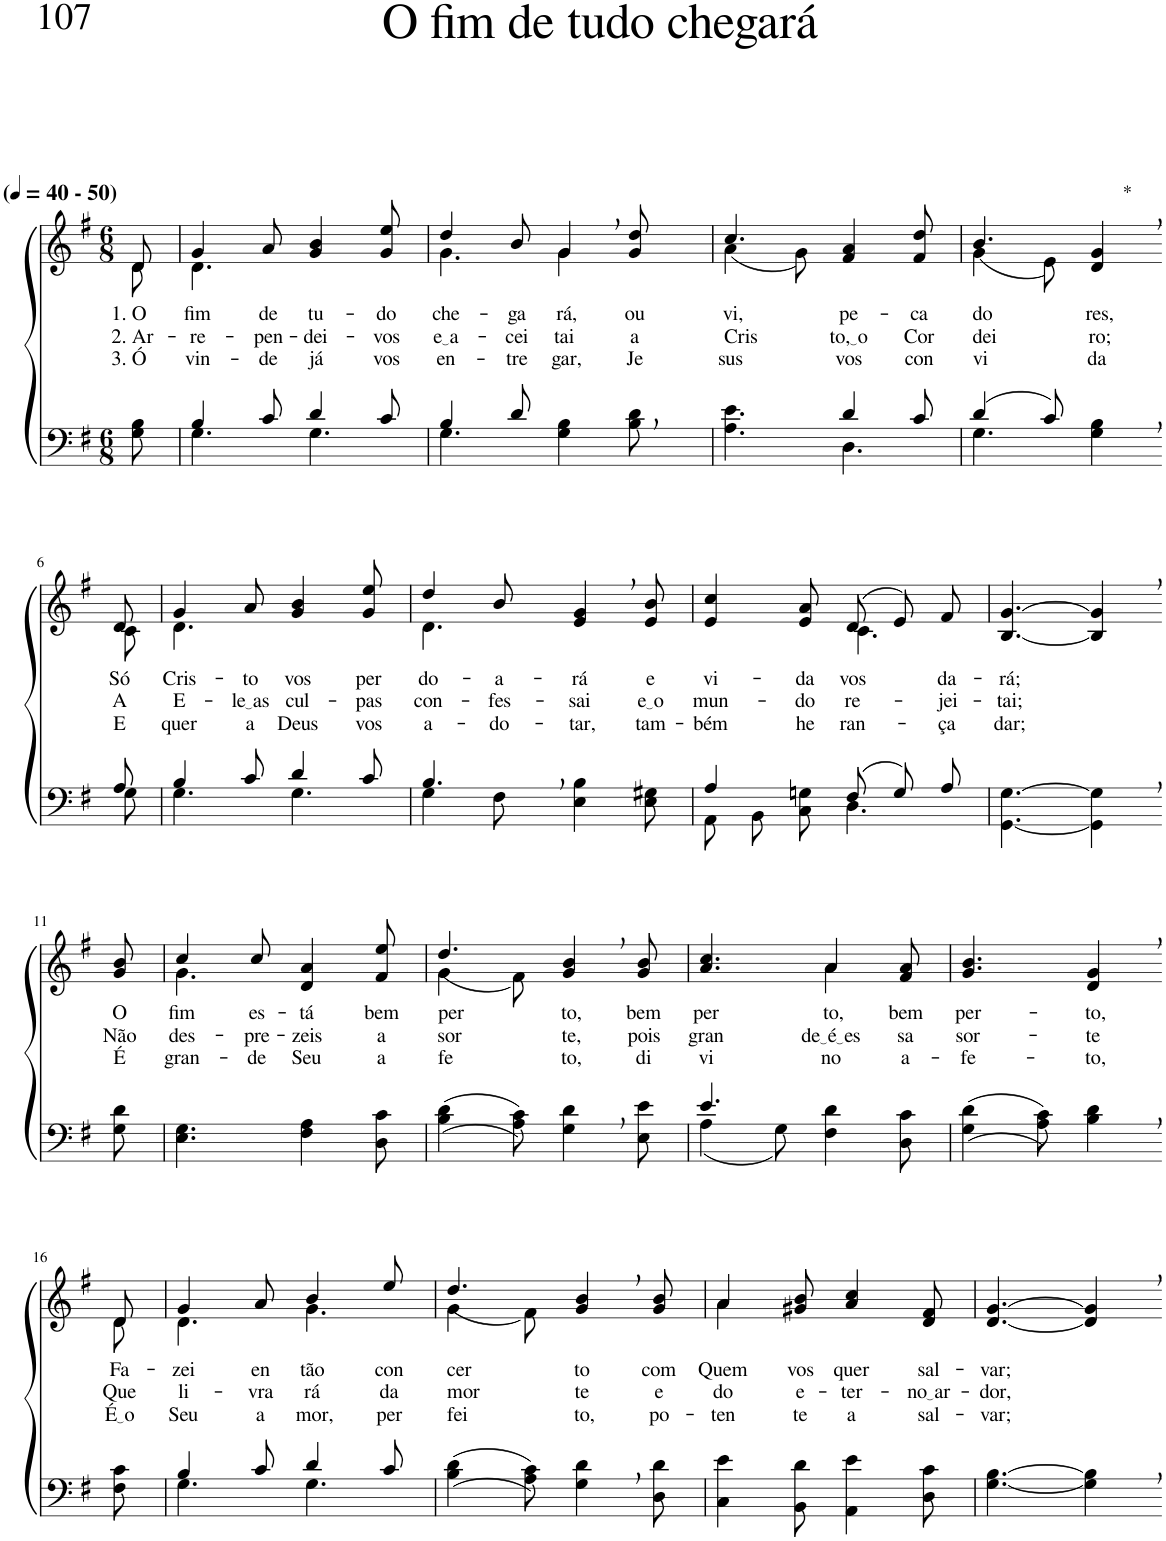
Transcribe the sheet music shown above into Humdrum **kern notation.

**kern	**kern	**text	**text	**text
*part2	*part1	*part1	*part1	*part1
*staff2	*staff1	*staff1	*staff1	*staff1
*I"Parte III e IV	*I"Parte I e II	*	*	*
*clefF4	*clefG2	*	*	*
*Trd1c2	*Trd1c2	*	*	*
*k[f#]	*k[f#]	*	*	*
*M6/8	*M6/8	*	*	*
*MM40	*MM40	*	*	*
=1	=1	=1	=1	=1
*	*^	*	*	*
!	!LO:TX:a:B:t=(	!	!	!	!
!	!LO:TX:a:B:t=- 50)	!	!	!	!
!	!	!	!LO:LY:b	!LO:LY:b	!LO:LY:b
8G\ 8B\	8d/	8d\	1. O	2. Ar-	3. Ó
=2	=2	=2	=2	=2	=2
*^	*	*	*	*	*
!	!	!	!	!LO:LY:b	!LO:LY:b	!LO:LY:b
4B/	4.G\	4g/	4.d\	fim	-re-	vin-
!	!	!	!	!LO:LY:b	!LO:LY:b	!LO:LY:b
8c/	.	8a/	.	de	-pen-	-de
!	!	!	!	!LO:LY:b	!LO:LY:b	!LO:LY:b
4d/	4.G\	4g/ 4b/	4.ryy	tu-	-dei-	já
!	!	!	!	!LO:LY:b	!LO:LY:b	!LO:LY:b
8c/	.	8g/ 8ee/	.	-do	-vos	vos
=3	=3	=3	=3	=3	=3	=3
!	!	!	!	!LO:LY:b	!LO:LY:b	!LO:LY:b
4B/	4.G\	4dd/	4.g\	che-	e a	en-
!	!	!	!	!LO:LY:b	!LO:LY:b	!LO:LY:b
8d/	.	8b/	.	-ga-	cei-	-tre-
!	!	!	!	!LO:LY:b	!LO:LY:b	!LO:LY:b
4.ryy	4G\ 4B\	4g,/	4g\	-rá,	-tai	-gar,
!	!	!	!	!LO:LY:b	!LO:LY:b	!LO:LY:b
.	8B\ 8d\	8g/ 8dd/	8ryy	ou-	a	Je-
=4	=4	=4	=4	=4	=4	=4
!	!	!	!	!LO:LY:b	!LO:LY:b	!LO:LY:b
4.ryy	4.A\ 4.e\	4.cc/	(4a\	-vi,	Cris-	-sus
.	.	.	8g\)	.	.	.
!	!	!	!	!LO:LY:b	!LO:LY:b	!LO:LY:b
4d/	4.D\	4f#/ 4a/	4.ryy	pe-	to, o	vos
!	!	!	!	!LO:LY:b	!LO:LY:b	!LO:LY:b
8c/	.	8f#/ 8dd/	.	-ca-	Cor-	con-
=5	=5	=5	=5	=5	=5	=5
!	!	!	!	!LO:LY:b	!LO:LY:b	!LO:LY:b
(4d/	4.G\	4.b/	(4g\	-do-	-dei-	-vi-
8c/)	.	.	8e\)	.	.	.
!	!	!LO:TX:a:t=*	!	!	!	!
!	!	!	!	!LO:LY:b	!LO:LY:b	!LO:LY:b
4G\, 4B\,	4ryy	4d/, 4g/,	4ryy	-res,	-ro;	-da
!!LO:LB:g=z	!!
=6-	=6-	=6-	=6-	=6-	=6-	=6-
!	!	!	!	!LO:LY:b	!LO:LY:b	!LO:LY:b
8A/	8G\	8d/	8c\	Só	A	E
=7	=7	=7	=7	=7	=7	=7
!	!	!	!	!LO:LY:b	!LO:LY:b	!LO:LY:b
4B/	4.G\	4g/	4.d\	Cris-	E-	quer
!	!	!	!	!LO:LY:b	!LO:LY:b	!LO:LY:b
8c/	.	8a/	.	-to	le as	a
!	!	!	!	!LO:LY:b	!LO:LY:b	!LO:LY:b
4d/	4.G\	4g/ 4b/	4.ryy	vos	cul-	Deus
!	!	!	!	!LO:LY:b	!LO:LY:b	!LO:LY:b
8c/	.	8g/ 8ee/	.	per-	-pas	vos
=8	=8	=8	=8	=8	=8	=8
!	!	!	!	!LO:LY:b	!LO:LY:b	!LO:LY:b
4.B,/	4G\	4dd/	4.d\	-do-	con-	a-
!	!	!	!	!LO:LY:b	!LO:LY:b	!LO:LY:b
.	8F#\	8b/	.	-a-	-fes-	-do-
!	!	!	!	!LO:LY:b	!LO:LY:b	!LO:LY:b
4.ryy	4E\ 4B\	4e/, 4g/,	4.ryy	-rá	-sai	-tar,
!	!	!	!	!LO:LY:b	!LO:LY:b	!LO:LY:b
.	8E\ 8G#X\	8e/ 8b/	.	e	e o	tam-
=9	=9	=9	=9	=9	=9	=9
!	!	!	!	!LO:LY:b	!LO:LY:b	!LO:LY:b
4A/	8AA\L	4e/ 4cc/	4.ryy	vi-	mun-	-bém
.	8BB\	.	.	.	.	.
!	!	!	!	!LO:LY:b	!LO:LY:b	!LO:LY:b
8ryy	8C\ 8Gn\J	8e/ 8a/	.	-da	-do	he-
!	!	!	!	!LO:LY:b	!LO:LY:b	!LO:LY:b
(8F#/L	4.D\	(8d/L	4.c\	vos	re-	-ran-
8G/)	.	8e/)	.	.	.	.
!	!	!	!	!LO:LY:b	!LO:LY:b	!LO:LY:b
8A/J	.	8f#/J	.	da-	-jei-	-ça
*v	*v	*	*	*	*	*
*	*v	*v	*	*	*
=10	=10	=10	=10	=10
!	!	!LO:LY:b	!LO:LY:b	!LO:LY:b
[4.GG\ [4.G\	[4.B/ [4.g/	-rá;	-tai;	dar;
4GG\], 4G\],	4B/], 4g/],	.	.	.
!!LO:LB:g=z
=11-	=11-	=11-	=11-	=11-
!	!	!LO:LY:b	!LO:LY:b	!LO:LY:b
8G\ 8d\	8g/ 8b/	O	Não	É
=12	=12	=12	=12	=12
*	*^	*	*	*
!	!	!	!LO:LY:b	!LO:LY:b	!LO:LY:b
4.E\ 4.G\	4cc/	4.g\	fim	des-	gran-
!	!	!	!LO:LY:b	!LO:LY:b	!LO:LY:b
.	8cc/	.	es-	-pre-	-de
!	!	!	!LO:LY:b	!LO:LY:b	!LO:LY:b
4F#\ 4A\	4d/ 4a/	4.ryy	-tá	-zeis	Seu
!	!	!	!LO:LY:b	!LO:LY:b	!LO:LY:b
8D\ 8c\	8f#/ 8ee/	.	bem	a	a-
=13	=13	=13	=13	=13	=13
!	!	!	!LO:LY:b	!LO:LY:b	!LO:LY:b
((4B\ 4d\	4.dd/	(4g\	per-	sor-	-fe-
8A\ 8c\))	.	8f#\)	.	.	.
!	!	!	!LO:LY:b	!LO:LY:b	!LO:LY:b
4G\, 4d\,	4g/, 4b/,	4.ryy	-to,	-te,	-to,
!	!	!	!LO:LY:b	!LO:LY:b	!LO:LY:b
8E\ 8e\	8g/ 8b/	.	bem	pois	di-
=14	=14	=14	=14	=14	=14
*^	*	*	*	*	*
!	!	!	!	!LO:LY:b	!LO:LY:b	!LO:LY:b
4.e/	(4A\	4.ryy	4.a/ 4.cc/	per-	gran-	-vi-
.	8G\)	.	.	.	.	.
!	!	!	!	!LO:LY:b	!LO:LY:b	!LO:LY:b
4.ryy	4F#\ 4d\	4a\	4a/	-to,	de é es	-no
!	!	!	!	!LO:LY:b	!LO:LY:b	!LO:LY:b
.	8D\ 8c\	8ryy	8f#/ 8a/	bem	sa	a-
=15	=15	=15	=15	=15	=15	=15
!	!	!	!	!LO:LY:b	!LO:LY:b	!LO:LY:b
*v	*v	*	*	*	*	*
*	*v	*v	*	*	*
((4G\ 4d\	4.g/ 4.b/	per-	-sor-	-fe-
8A\ 8c\))	.	.	.	.
!	!	!LO:LY:b	!LO:LY:b	!LO:LY:b
4B\, 4d\,	4d/, 4g/,	-to,	-te	-to,
!!LO:LB:g=z
=16-	=16-	=16-	=16-	=16-
*	*^	*	*	*
!	!	!	!LO:LY:b	!LO:LY:b	!LO:LY:b
8F#\ 8c\	8d/	8d\	Fa-	Que	É o
=17	=17	=17	=17	=17	=17
*^	*	*	*	*	*
!	!	!	!	!LO:LY:b	!LO:LY:b	!LO:LY:b
4B/	4.G\	4g/	4.d\	-zei	li-	Seu
!	!	!	!	!LO:LY:b	!LO:LY:b	!LO:LY:b
8c/	.	8a/	.	en-	-vra-	a-
!	!	!	!	!LO:LY:b	!LO:LY:b	!LO:LY:b
4d/	4.G\	4b/	4.g\	-tão	-rá	-mor,
!	!	!	!	!LO:LY:b	!LO:LY:b	!LO:LY:b
8c/	.	8ee/	.	con-	da	per-
*v	*v	*	*	*	*	*
=18	=18	=18	=18	=18	=18
!	!	!	!LO:LY:b	!LO:LY:b	!LO:LY:b
((4B\ 4d\	4.dd/	(4g\	-cer-	mor-	-fei-
8A\ 8c\))	.	8f#\)	.	.	.
!	!	!	!LO:LY:b	!LO:LY:b	!LO:LY:b
4G\, 4d\,	4g/, 4b/,	4.ryy	-to	-te	-to,
!	!	!	!LO:LY:b	!LO:LY:b	!LO:LY:b
8D\ 8d\	8g/ 8b/	.	com	e	po-
=19	=19	=19	=19	=19	=19
!	!	!	!LO:LY:b	!LO:LY:b	!LO:LY:b
4C\ 4e\	4a\	4a/	Quem	do	-ten-
!	!	!	!LO:LY:b	!LO:LY:b	!LO:LY:b
8BB\ 8d\	2ryy	8g#X/ 8b/	vos	e-	-te
!	!	!	!LO:LY:b	!LO:LY:b	!LO:LY:b
4AA\ 4e\	.	4a/ 4cc/	quer	-ter-	a
!	!	!	!LO:LY:b	!LO:LY:b	!LO:LY:b
8D\ 8c\	.	8d/ 8f#/	sal-	no ar	sal-
=20	=20	=20	=20	=20	=20
!	!	!	!LO:LY:b	!LO:LY:b	!LO:LY:b
*	*v	*v	*	*	*
[4.G\ [4.B\	[4.d/ [4.g/	-var;	-dor,	-var;
4G\], 4B\],	4d/], 4g/],	.	.	.
=-	=-	=-	=-	=-
*-	*-	*-	*-	*-
